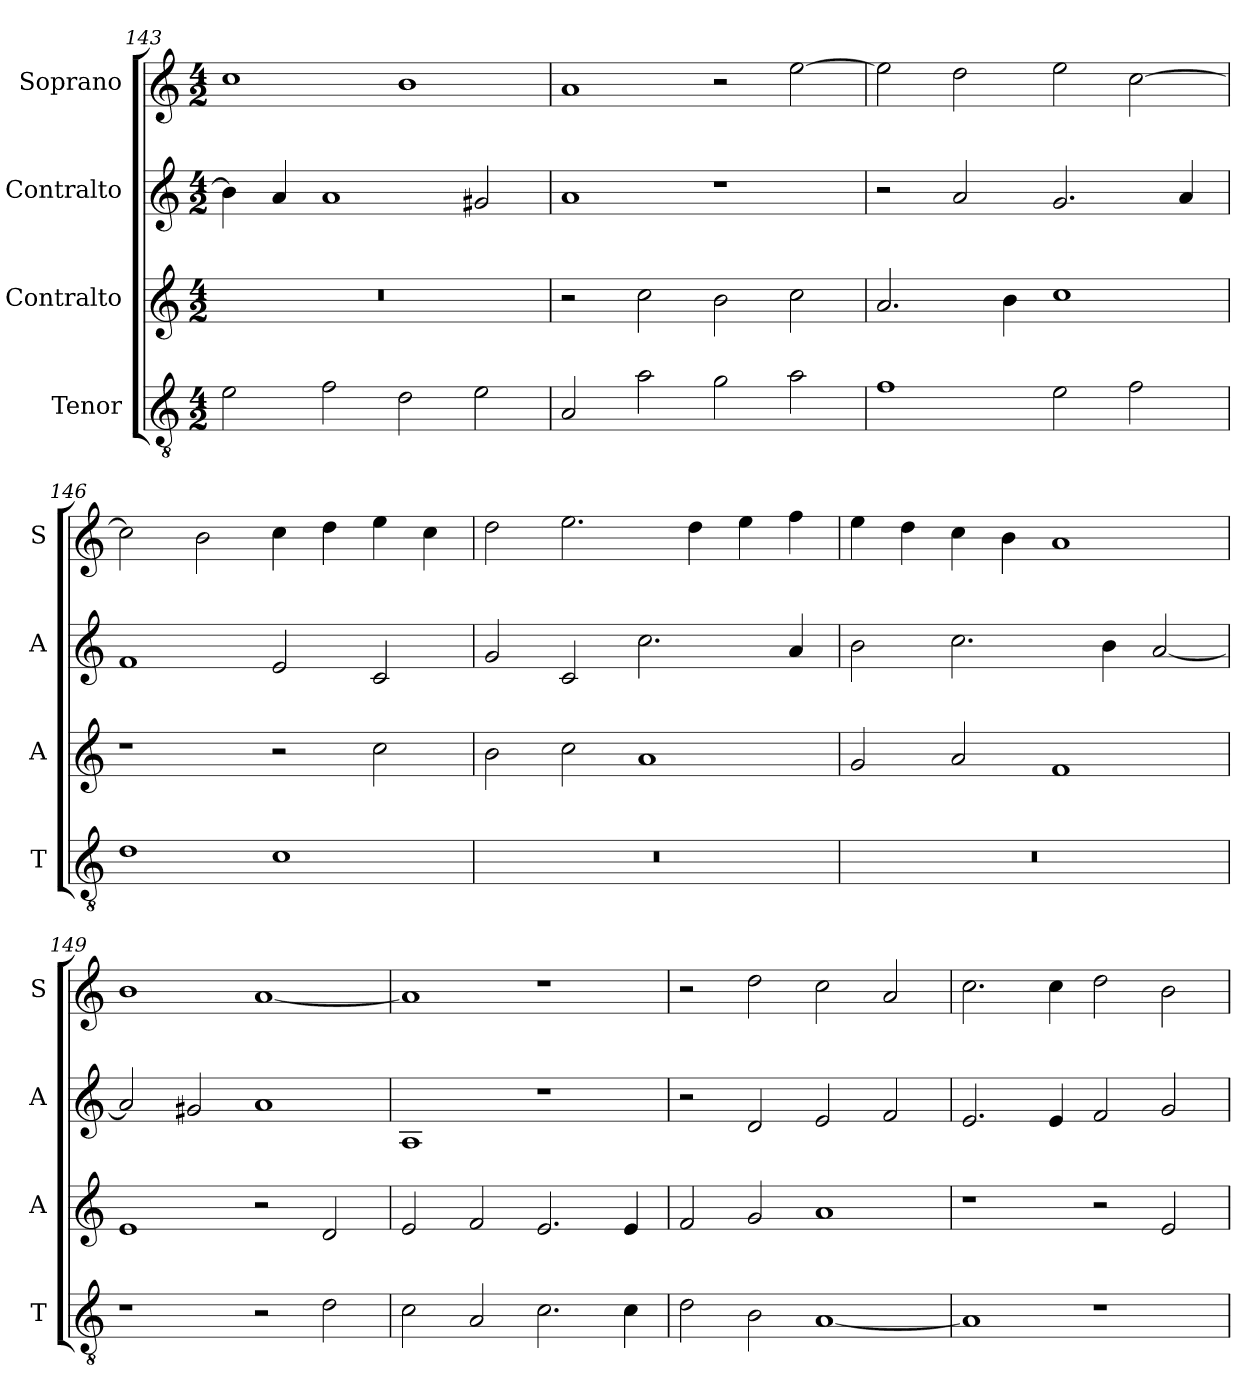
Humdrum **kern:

**kern	**kern	**kern	**kern
*part4	*part3	*part2	*part1
*staff4	*staff3	*staff2	*staff1
*I"Tenor	*I"Contralto	*I"Contralto	*I"Soprano
*I'T	*I'A	*I'A	*I'S
*clefGv2	*clefG2	*clefG2	*clefG2
*k[]	*k[]	*k[]	*k[]
*A:aeo	*A:aeo	*A:aeo	*A:aeo
*M4/2	*M4/2	*M4/2	*M4/2
=143	=143	=143	=143
2e	0r	4b]	1cc
.	.	4a	.
2f	.	1a	.
2d	.	.	1b
2e	.	2g#X	.
=144	=144	=144	=144
2A	2r	1a	1a
2a	2cc	.	.
2g	2b	1r	2r
2a	2cc	.	[2ee
=145	=145	=145	=145
1f	2.a	2r	2ee]
.	.	2a	2dd
.	4b	.	.
2e	1cc	2.g	2ee
2f	.	.	[2cc
.	.	4a	.
=146	=146	=146	=146
1d	1r	1f	2cc]
.	.	.	2b
1c	2r	2e	4cc
.	.	.	4dd
.	2cc	2c	4ee
.	.	.	4cc
=147	=147	=147	=147
0r	2b	2g	2dd
.	2cc	2c	2.ee
.	1a	2.cc	.
.	.	.	4dd
.	.	.	4ee
.	.	4a	4ff
=148	=148	=148	=148
0r	2g	2b	4ee
.	.	.	4dd
.	2a	2.cc	4cc
.	.	.	4b
.	1f	.	1a
.	.	4b	.
.	.	[2a	.
=149	=149	=149	=149
1r	1e	2a]	1b
.	.	2g#X	.
2r	2r	1a	[1a
2d	2d	.	.
=150	=150	=150	=150
2c	2e	1A	1a]
2A	2f	.	.
2.c	2.e	1r	1r
4c	4e	.	.
=151	=151	=151	=151
2d	2f	2r	2r
2B	2g	2d	2dd
[1A	1a	2e	2cc
.	.	2f	2a
=152	=152	=152	=152
1A]	1r	2.e	2.cc
.	.	4e	4cc
1r	2r	2f	2dd
.	2e	2g	2b
=	=	=	=
*-	*-	*-	*-
